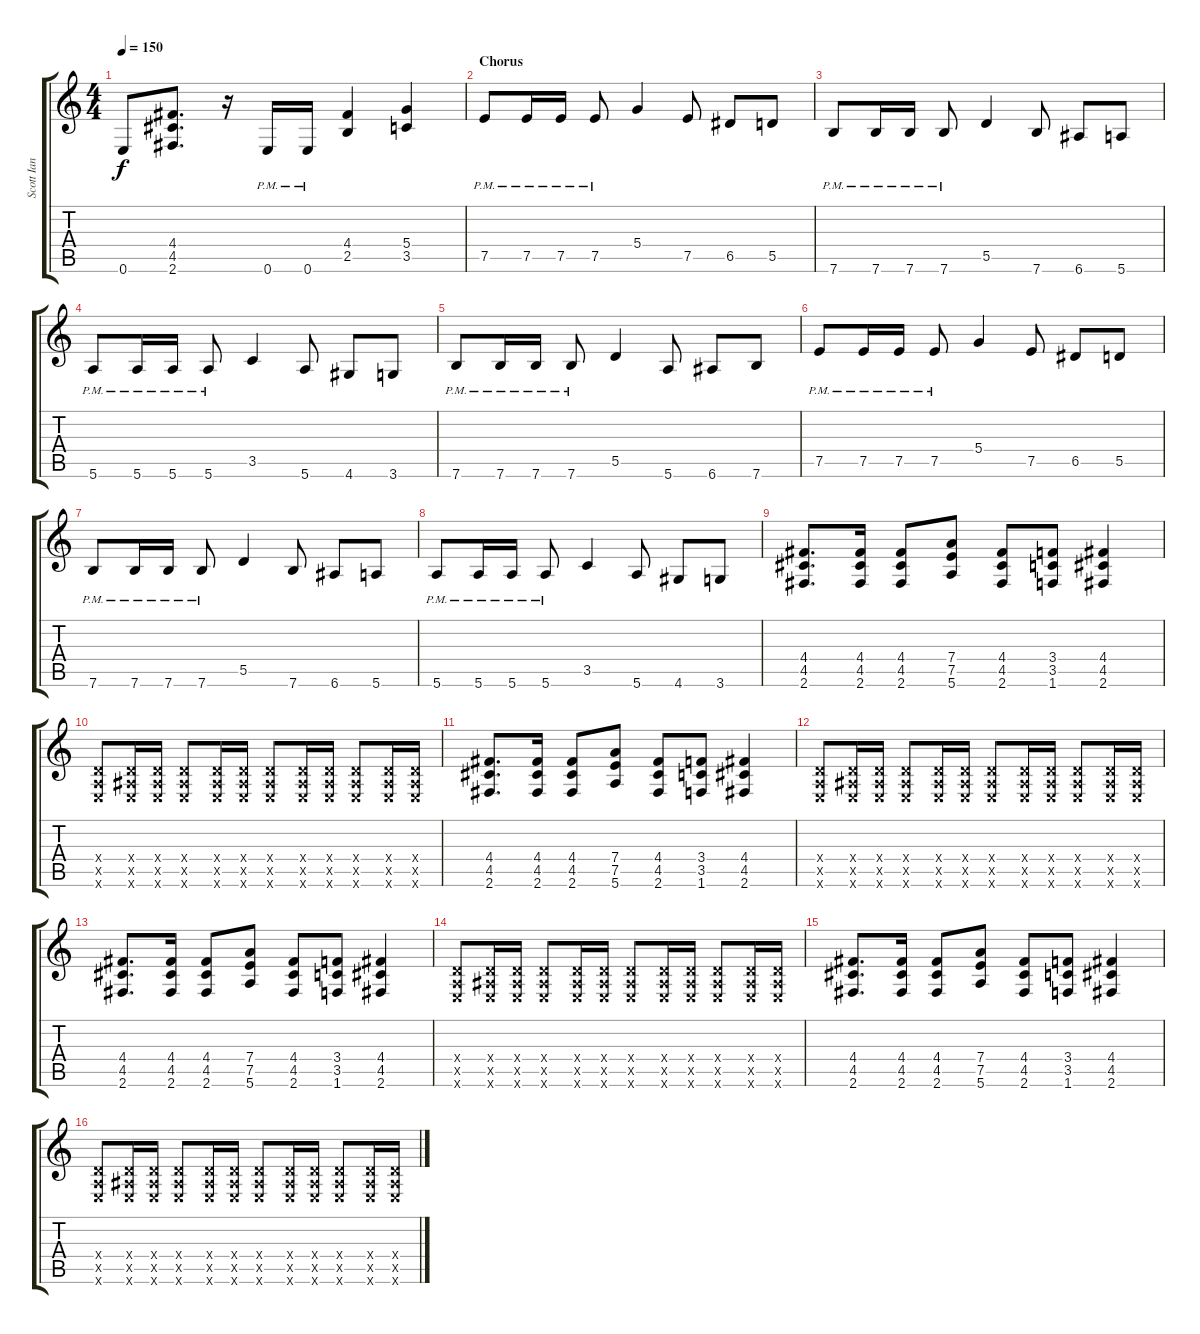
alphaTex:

\track ("Scott Ian" "Scott Ian") {instrument distortionguitar}
\staff {score tabs}
\tuning (E4 B3 G3 D3 A2 E2) {hide}
\ts (4 4)
\tempo 150
\clef g2
\ks c
0.6.8{dy f} (4.4 4.5 2.6).8{d} r.16 0.6{pm}.16 0.6{pm}.16 (4.4 2.5).4 (5.4 3.5).4 |
\section ("" "Chorus")
7.5{pm}.8 7.5{pm}.16 7.5{pm}.16 7.5{pm}.8 5.4.4 7.5.8 6.5.8 5.5.8 |
7.6{pm}.8 7.6{pm}.16 7.6{pm}.16 7.6{pm}.8 5.5.4 7.6.8 6.6.8 5.6.8 |
5.6{pm}.8 5.6{pm}.16 5.6{pm}.16 5.6{pm}.8 3.5.4 5.6.8 4.6.8 3.6.8 |
7.6{pm}.8 7.6{pm}.16 7.6{pm}.16 7.6{pm}.8 5.5.4 5.6.8 6.6.8 7.6.8 |
7.5{pm}.8 7.5{pm}.16 7.5{pm}.16 7.5{pm}.8 5.4.4 7.5.8 6.5.8 5.5.8 |
7.6{pm}.8 7.6{pm}.16 7.6{pm}.16 7.6{pm}.8 5.5.4 7.6.8 6.6.8 5.6.8 |
5.6{pm}.8 5.6{pm}.16 5.6{pm}.16 5.6{pm}.8 3.5.4 5.6.8 4.6.8 3.6.8 |
(4.4 4.5 2.6).8{d} (4.4 4.5 2.6).16 (4.4 4.5 2.6).8 (7.4 7.5 5.6).8 (4.4 4.5 2.6).8 (3.4 3.5 1.6).8 (4.4 4.5 2.6).4 |
(0.4{x} 0.5{x} 0.6{x}).8 (0.4{x} 1.5{x} 0.6{x}).16 (0.4{x} 1.5{x} 0.6{x}).16 (0.4{x} 1.5{x} 0.6{x}).8 (0.4{x} 1.5{x} 0.6{x}).16 (0.4{x} 1.5{x} 0.6{x}).16 (0.4{x} 1.5{x} 0.6{x}).8 (0.4{x} 1.5{x} 0.6{x}).16 (0.4{x} 1.5{x} 0.6{x}).16 (0.4{x} 1.5{x} 0.6{x}).8 (0.4{x} 1.5{x} 0.6{x}).16 (0.4{x} 1.5{x} 0.6{x}).16 |
(4.4 4.5 2.6).8{d} (4.4 4.5 2.6).16 (4.4 4.5 2.6).8 (7.4 7.5 5.6).8 (4.4 4.5 2.6).8 (3.4 3.5 1.6).8 (4.4 4.5 2.6).4 |
(0.4{x} 0.5{x} 0.6{x}).8 (0.4{x} 1.5{x} 0.6{x}).16 (0.4{x} 1.5{x} 0.6{x}).16 (0.4{x} 1.5{x} 0.6{x}).8 (0.4{x} 1.5{x} 0.6{x}).16 (0.4{x} 1.5{x} 0.6{x}).16 (0.4{x} 1.5{x} 0.6{x}).8 (0.4{x} 1.5{x} 0.6{x}).16 (0.4{x} 1.5{x} 0.6{x}).16 (0.4{x} 1.5{x} 0.6{x}).8 (0.4{x} 1.5{x} 0.6{x}).16 (0.4{x} 1.5{x} 0.6{x}).16 |
(4.4 4.5 2.6).8{d} (4.4 4.5 2.6).16 (4.4 4.5 2.6).8 (7.4 7.5 5.6).8 (4.4 4.5 2.6).8 (3.4 3.5 1.6).8 (4.4 4.5 2.6).4 |
(0.4{x} 0.5{x} 0.6{x}).8 (0.4{x} 1.5{x} 0.6{x}).16 (0.4{x} 1.5{x} 0.6{x}).16 (0.4{x} 1.5{x} 0.6{x}).8 (0.4{x} 1.5{x} 0.6{x}).16 (0.4{x} 1.5{x} 0.6{x}).16 (0.4{x} 1.5{x} 0.6{x}).8 (0.4{x} 1.5{x} 0.6{x}).16 (0.4{x} 1.5{x} 0.6{x}).16 (0.4{x} 1.5{x} 0.6{x}).8 (0.4{x} 1.5{x} 0.6{x}).16 (0.4{x} 1.5{x} 0.6{x}).16 |
(4.4 4.5 2.6).8{d} (4.4 4.5 2.6).16 (4.4 4.5 2.6).8 (7.4 7.5 5.6).8 (4.4 4.5 2.6).8 (3.4 3.5 1.6).8 (4.4 4.5 2.6).4 |
(0.4{x} 0.5{x} 0.6{x}).8 (0.4{x} 1.5{x} 0.6{x}).16 (0.4{x} 1.5{x} 0.6{x}).16 (0.4{x} 1.5{x} 0.6{x}).8 (0.4{x} 1.5{x} 0.6{x}).16 (0.4{x} 1.5{x} 0.6{x}).16 (0.4{x} 1.5{x} 0.6{x}).8 (0.4{x} 1.5{x} 0.6{x}).16 (0.4{x} 1.5{x} 0.6{x}).16 (0.4{x} 1.5{x} 0.6{x}).8 (0.4{x} 1.5{x} 0.6{x}).16 (0.4{x} 1.5{x} 0.6{x}).16
